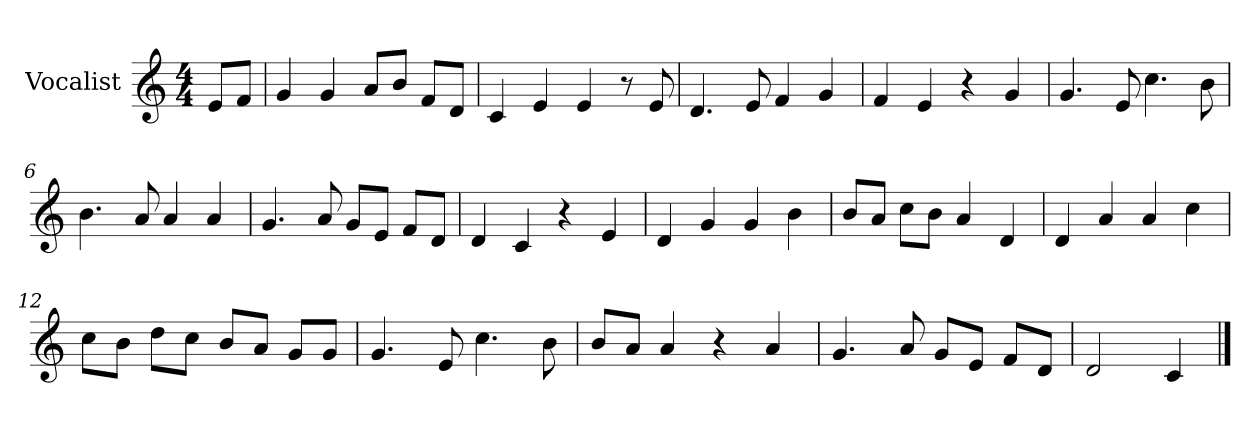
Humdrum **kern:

**kern
*part1
*staff1
*I"Vocalist
*k[]
*C:
*M4/4
=
8eL
8fJ
=1
4g
4g
8aL
8bJ
8fL
8dJ
=2
4c
4e
4e
8r
8e
=3
4.d
8e
4f
4g
=4
4f
4e
4r
4g
=5
4.g
8e
4.cc
8b
=6
4.b
8a
4a
4a
=7
4.g
8a
8gL
8eJ
8fL
8dJ
=8
4d
4c
4r
4e
=9
4d
4g
4g
4b
=10
8bL
8aJ
8ccL
8bJ
4a
4d
=11
4d
4a
4a
4cc
=12
8ccL
8bJ
8ddL
8ccJ
8bL
8aJ
8gL
8gJ
=13
4.g
8e
4.cc
8b
=14
8bL
8aJ
4a
4r
4a
=15
4.g
8a
8gL
8eJ
8fL
8dJ
=16
2d
4c
==
*-
